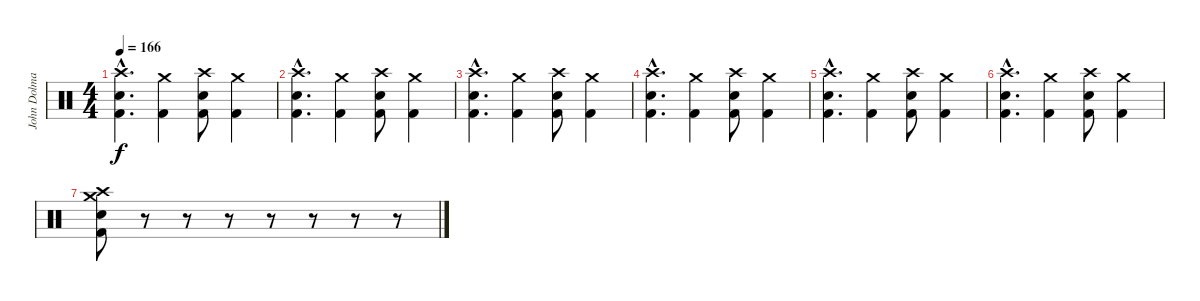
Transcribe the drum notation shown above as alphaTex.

\track ("John Dolmayan" "John Dolma") {instrument percussion}
\staff {score}
\articulation defaults
\ts (4 4)
\tempo 166
\clef neutral
\ks c
("Crash high (hit)"{hac} "Electric Snare (hit)"{hac} "Kick (hit) 2"{hac}).4{d dy f} ("Crash medium (hit)" "Kick (hit) 2").4 ("Crash high (hit)" "Electric Snare (hit)" "Kick (hit) 2").8 ("Crash medium (hit)" "Kick (hit) 2").4 |
("Crash high (hit)"{hac} "Electric Snare (hit)"{hac} "Kick (hit) 2"{hac}).4{d} ("Crash medium (hit)" "Kick (hit) 2").4 ("Crash high (hit)" "Electric Snare (hit)" "Kick (hit) 2").8 ("Crash medium (hit)" "Kick (hit) 2").4 |
("Crash high (hit)"{hac} "Electric Snare (hit)"{hac} "Kick (hit) 2"{hac}).4{d} ("Crash medium (hit)" "Kick (hit) 2").4 ("Crash high (hit)" "Electric Snare (hit)" "Kick (hit) 2").8 ("Crash medium (hit)" "Kick (hit) 2").4 |
("Crash high (hit)"{hac} "Electric Snare (hit)"{hac} "Kick (hit) 2"{hac}).4{d} ("Crash medium (hit)" "Kick (hit) 2").4 ("Crash high (hit)" "Electric Snare (hit)" "Kick (hit) 2").8 ("Crash medium (hit)" "Kick (hit) 2").4 |
("Crash high (hit)"{hac} "Electric Snare (hit)"{hac} "Kick (hit) 2"{hac}).4{d} ("Crash medium (hit)" "Kick (hit) 2").4 ("Crash high (hit)" "Electric Snare (hit)" "Kick (hit) 2").8 ("Crash medium (hit)" "Kick (hit) 2").4 |
("Crash high (hit)"{hac} "Electric Snare (hit)"{hac} "Kick (hit) 2"{hac}).4{d} ("Crash medium (hit)" "Kick (hit) 2").4 ("Crash high (hit)" "Electric Snare (hit)" "Kick (hit) 2").8 ("Crash medium (hit)" "Kick (hit) 2").4 |
("Crash medium (hit)" "Crash high (hit)" "Electric Snare (hit)" "Kick (hit) 2").8 r.8 r.8 r.8 r.8 r.8 r.8 r.8
